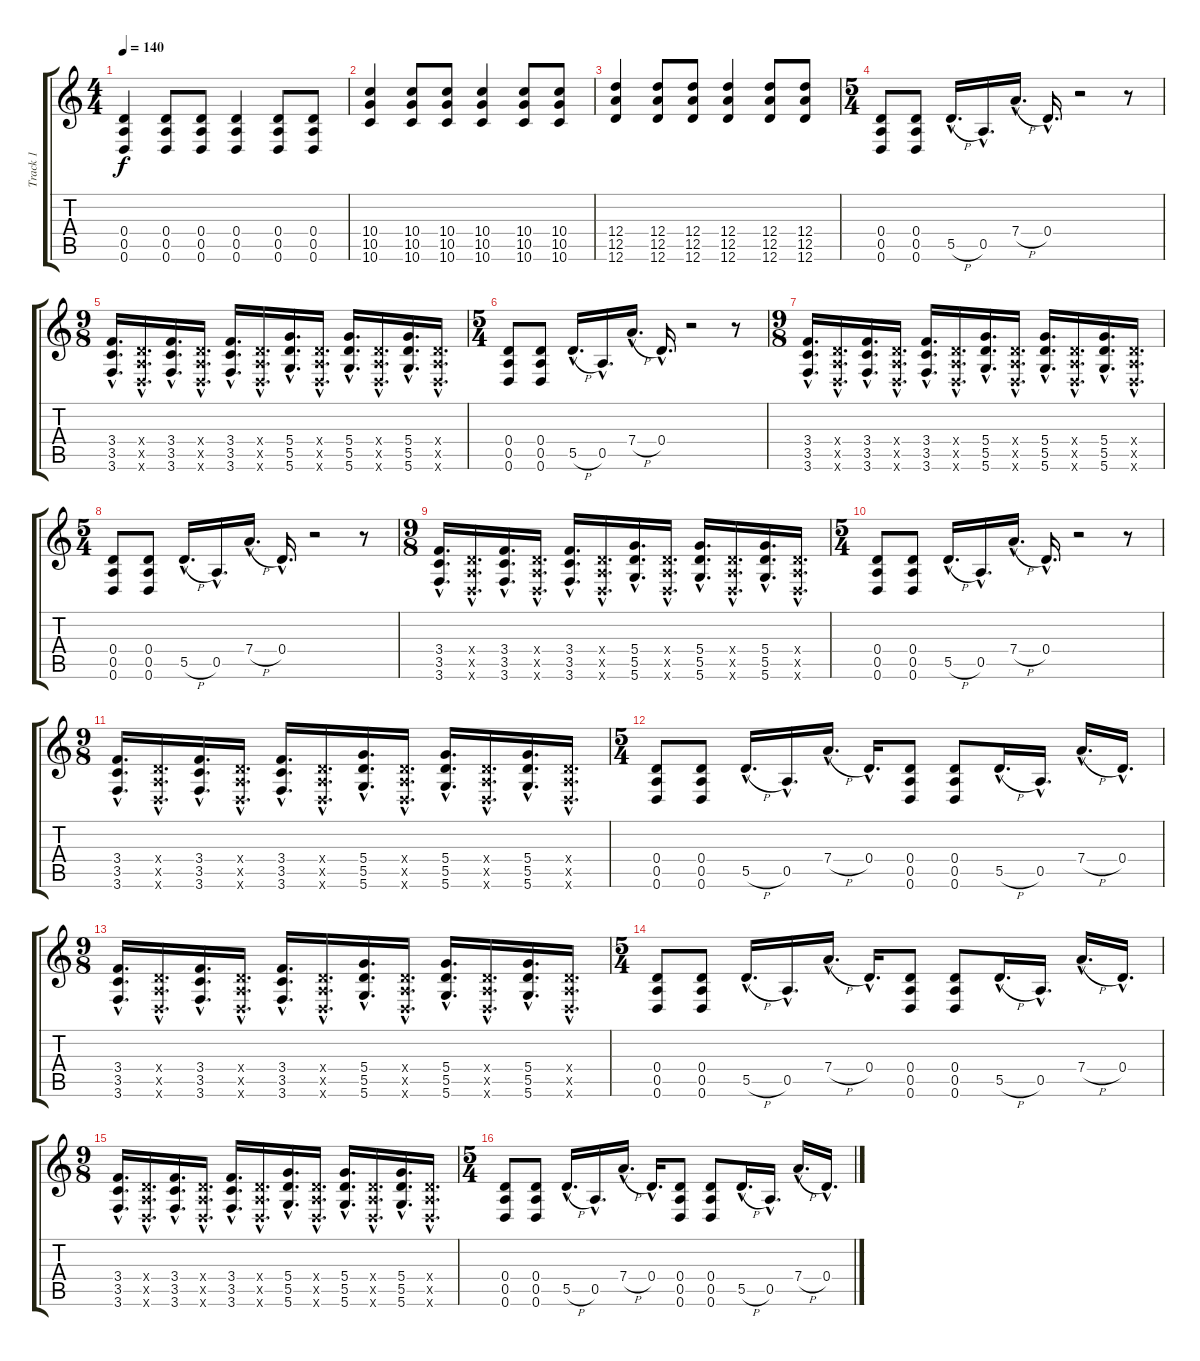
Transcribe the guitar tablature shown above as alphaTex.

\track ("Track 1" "Track 1") {instrument distortionguitar}
\staff {score tabs}
\tuning (E4 B3 G3 D3 A2 D2) {hide}
\ts (4 4)
\tempo 140
\clef g2
\ks c
(0.4 0.5 0.6).4{dy f} (0.4 0.5 0.6).8 (0.4 0.5 0.6).8 (0.4 0.5 0.6).4 (0.4 0.5 0.6).8 (0.4 0.5 0.6).8 |
(10.4 10.5 10.6).4 (10.4 10.5 10.6).8 (10.4 10.5 10.6).8 (10.4 10.5 10.6).4 (10.4 10.5 10.6).8 (10.4 10.5 10.6).8 |
(12.4 12.5 12.6).4 (12.4 12.5 12.6).8 (12.4 12.5 12.6).8 (12.4 12.5 12.6).4 (12.4 12.5 12.6).8 (12.4 12.5 12.6).8 |
\ts (5 4)
(0.4 0.5 0.6).8 (0.4 0.5 0.6).8 5.5{h hac}.16{d} 0.5{hac}.16{d} 7.4{h hac}.16{d} 0.4{hac}.16{d} r.2 r.8 |
\ts (9 8)
(3.4{hac} 3.5{hac} 3.6{hac}).16{d} (0.4{hac x} 0.5{hac x} 0.6{hac x}).16{d} (3.4{hac} 3.5{hac} 3.6{hac}).16{d} (0.4{hac x} 0.5{hac x} 0.6{hac x}).16{d} (3.4{hac} 3.5{hac} 3.6{hac}).16{d} (0.4{hac x} 0.5{hac x} 0.6{hac x}).16{d} (5.4{hac} 5.5{hac} 5.6{hac}).16{d} (0.4{hac x} 0.5{hac x} 0.6{hac x}).16{d} (5.4{hac} 5.5{hac} 5.6{hac}).16{d} (0.4{hac x} 0.5{hac x} 0.6{hac x}).16{d} (5.4{hac} 5.5{hac} 5.6{hac}).16{d} (0.4{hac x} 0.5{hac x} 0.6{hac x}).16{d} |
\ts (5 4)
(0.4 0.5 0.6).8 (0.4 0.5 0.6).8 5.5{h hac}.16{d} 0.5{hac}.16{d} 7.4{h hac}.16{d} 0.4{hac}.16{d} r.2 r.8 |
\ts (9 8)
(3.4{hac} 3.5{hac} 3.6{hac}).16{d} (0.4{hac x} 0.5{hac x} 0.6{hac x}).16{d} (3.4{hac} 3.5{hac} 3.6{hac}).16{d} (0.4{hac x} 0.5{hac x} 0.6{hac x}).16{d} (3.4{hac} 3.5{hac} 3.6{hac}).16{d} (0.4{hac x} 0.5{hac x} 0.6{hac x}).16{d} (5.4{hac} 5.5{hac} 5.6{hac}).16{d} (0.4{hac x} 0.5{hac x} 0.6{hac x}).16{d} (5.4{hac} 5.5{hac} 5.6{hac}).16{d} (0.4{hac x} 0.5{hac x} 0.6{hac x}).16{d} (5.4{hac} 5.5{hac} 5.6{hac}).16{d} (0.4{hac x} 0.5{hac x} 0.6{hac x}).16{d} |
\ts (5 4)
(0.4 0.5 0.6).8 (0.4 0.5 0.6).8 5.5{h hac}.16{d} 0.5{hac}.16{d} 7.4{h hac}.16{d} 0.4{hac}.16{d} r.2 r.8 |
\ts (9 8)
(3.4{hac} 3.5{hac} 3.6{hac}).16{d} (0.4{hac x} 0.5{hac x} 0.6{hac x}).16{d} (3.4{hac} 3.5{hac} 3.6{hac}).16{d} (0.4{hac x} 0.5{hac x} 0.6{hac x}).16{d} (3.4{hac} 3.5{hac} 3.6{hac}).16{d} (0.4{hac x} 0.5{hac x} 0.6{hac x}).16{d} (5.4{hac} 5.5{hac} 5.6{hac}).16{d} (0.4{hac x} 0.5{hac x} 0.6{hac x}).16{d} (5.4{hac} 5.5{hac} 5.6{hac}).16{d} (0.4{hac x} 0.5{hac x} 0.6{hac x}).16{d} (5.4{hac} 5.5{hac} 5.6{hac}).16{d} (0.4{hac x} 0.5{hac x} 0.6{hac x}).16{d} |
\ts (5 4)
(0.4 0.5 0.6).8 (0.4 0.5 0.6).8 5.5{h hac}.16{d} 0.5{hac}.16{d} 7.4{h hac}.16{d} 0.4{hac}.16{d} r.2 r.8 |
\ts (9 8)
(3.4{hac} 3.5{hac} 3.6{hac}).16{d} (0.4{hac x} 0.5{hac x} 0.6{hac x}).16{d} (3.4{hac} 3.5{hac} 3.6{hac}).16{d} (0.4{hac x} 0.5{hac x} 0.6{hac x}).16{d} (3.4{hac} 3.5{hac} 3.6{hac}).16{d} (0.4{hac x} 0.5{hac x} 0.6{hac x}).16{d} (5.4{hac} 5.5{hac} 5.6{hac}).16{d} (0.4{hac x} 0.5{hac x} 0.6{hac x}).16{d} (5.4{hac} 5.5{hac} 5.6{hac}).16{d} (0.4{hac x} 0.5{hac x} 0.6{hac x}).16{d} (5.4{hac} 5.5{hac} 5.6{hac}).16{d} (0.4{hac x} 0.5{hac x} 0.6{hac x}).16{d} |
\ts (5 4)
(0.4 0.5 0.6).8 (0.4 0.5 0.6).8 5.5{h hac}.16{d} 0.5{hac}.16{d} 7.4{h hac}.16{d} 0.4{hac}.16{d} (0.4 0.5 0.6).8 (0.4 0.5 0.6).8 5.5{h hac}.16{d} 0.5{hac}.16{d} 7.4{h hac}.16{d} 0.4{hac}.16{d} |
\ts (9 8)
(3.4{hac} 3.5{hac} 3.6{hac}).16{d} (0.4{hac x} 0.5{hac x} 0.6{hac x}).16{d} (3.4{hac} 3.5{hac} 3.6{hac}).16{d} (0.4{hac x} 0.5{hac x} 0.6{hac x}).16{d} (3.4{hac} 3.5{hac} 3.6{hac}).16{d} (0.4{hac x} 0.5{hac x} 0.6{hac x}).16{d} (5.4{hac} 5.5{hac} 5.6{hac}).16{d} (0.4{hac x} 0.5{hac x} 0.6{hac x}).16{d} (5.4{hac} 5.5{hac} 5.6{hac}).16{d} (0.4{hac x} 0.5{hac x} 0.6{hac x}).16{d} (5.4{hac} 5.5{hac} 5.6{hac}).16{d} (0.4{hac x} 0.5{hac x} 0.6{hac x}).16{d} |
\ts (5 4)
(0.4 0.5 0.6).8 (0.4 0.5 0.6).8 5.5{h hac}.16{d} 0.5{hac}.16{d} 7.4{h hac}.16{d} 0.4{hac}.16{d} (0.4 0.5 0.6).8 (0.4 0.5 0.6).8 5.5{h hac}.16{d} 0.5{hac}.16{d} 7.4{h hac}.16{d} 0.4{hac}.16{d} |
\ts (9 8)
(3.4{hac} 3.5{hac} 3.6{hac}).16{d} (0.4{hac x} 0.5{hac x} 0.6{hac x}).16{d} (3.4{hac} 3.5{hac} 3.6{hac}).16{d} (0.4{hac x} 0.5{hac x} 0.6{hac x}).16{d} (3.4{hac} 3.5{hac} 3.6{hac}).16{d} (0.4{hac x} 0.5{hac x} 0.6{hac x}).16{d} (5.4{hac} 5.5{hac} 5.6{hac}).16{d} (0.4{hac x} 0.5{hac x} 0.6{hac x}).16{d} (5.4{hac} 5.5{hac} 5.6{hac}).16{d} (0.4{hac x} 0.5{hac x} 0.6{hac x}).16{d} (5.4{hac} 5.5{hac} 5.6{hac}).16{d} (0.4{hac x} 0.5{hac x} 0.6{hac x}).16{d} |
\ts (5 4)
(0.4 0.5 0.6).8 (0.4 0.5 0.6).8 5.5{h hac}.16{d} 0.5{hac}.16{d} 7.4{h hac}.16{d} 0.4{hac}.16{d} (0.4 0.5 0.6).8 (0.4 0.5 0.6).8 5.5{h hac}.16{d} 0.5{hac}.16{d} 7.4{h hac}.16{d} 0.4{hac}.16{d}
